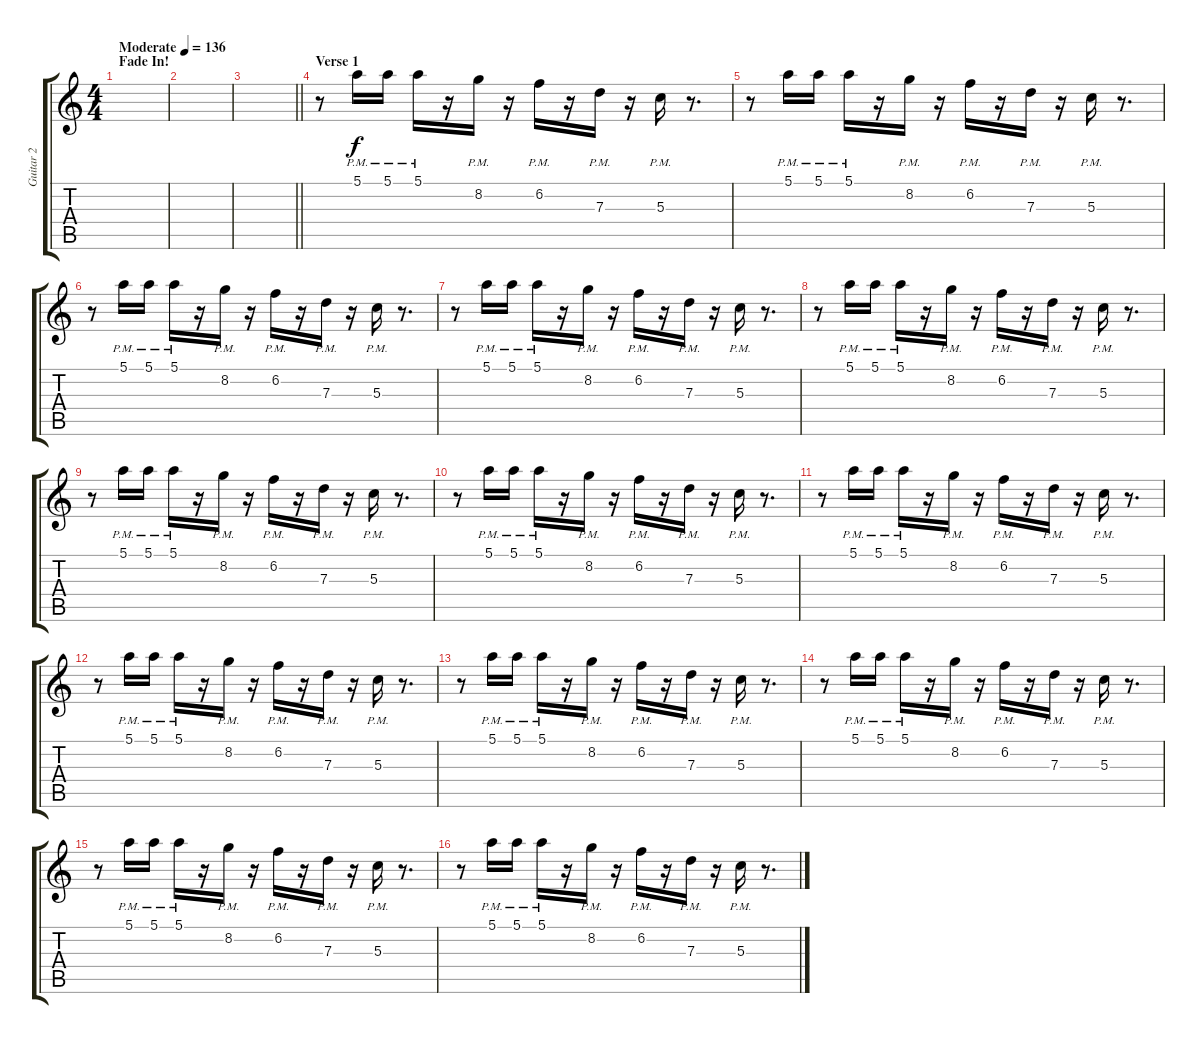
\track ("Guitar 2" "Guitar 2") {instrument electricguitarmuted}
\staff {score tabs}
\tuning (E4 B3 G3 D3 A2 E2) {hide}
\ts (4 4)
\section ("" "Fade In!")
\tempo (136 "Moderate")
\clef g2
\ks c
|
|
\barLineRight lightlight
|
\section ("" "Verse 1")
r.8 5.1{pm}.16 5.1{pm}.16 5.1{pm}.16 r.16 8.2{pm}.16 r.16 6.2{pm}.16 r.16 7.3{pm}.16 r.16 5.3{pm}.16 r.8{d} |
r.8 5.1{pm}.16 5.1{pm}.16 5.1{pm}.16 r.16 8.2{pm}.16 r.16 6.2{pm}.16 r.16 7.3{pm}.16 r.16 5.3{pm}.16 r.8{d} |
r.8 5.1{pm}.16 5.1{pm}.16 5.1{pm}.16 r.16 8.2{pm}.16 r.16 6.2{pm}.16 r.16 7.3{pm}.16 r.16 5.3{pm}.16 r.8{d} |
r.8 5.1{pm}.16 5.1{pm}.16 5.1{pm}.16 r.16 8.2{pm}.16 r.16 6.2{pm}.16 r.16 7.3{pm}.16 r.16 5.3{pm}.16 r.8{d} |
r.8 5.1{pm}.16 5.1{pm}.16 5.1{pm}.16 r.16 8.2{pm}.16 r.16 6.2{pm}.16 r.16 7.3{pm}.16 r.16 5.3{pm}.16 r.8{d} |
r.8 5.1{pm}.16 5.1{pm}.16 5.1{pm}.16 r.16 8.2{pm}.16 r.16 6.2{pm}.16 r.16 7.3{pm}.16 r.16 5.3{pm}.16 r.8{d} |
r.8 5.1{pm}.16 5.1{pm}.16 5.1{pm}.16 r.16 8.2{pm}.16 r.16 6.2{pm}.16 r.16 7.3{pm}.16 r.16 5.3{pm}.16 r.8{d} |
r.8 5.1{pm}.16 5.1{pm}.16 5.1{pm}.16 r.16 8.2{pm}.16 r.16 6.2{pm}.16 r.16 7.3{pm}.16 r.16 5.3{pm}.16 r.8{d} |
r.8 5.1{pm}.16 5.1{pm}.16 5.1{pm}.16 r.16 8.2{pm}.16 r.16 6.2{pm}.16 r.16 7.3{pm}.16 r.16 5.3{pm}.16 r.8{d} |
r.8 5.1{pm}.16 5.1{pm}.16 5.1{pm}.16 r.16 8.2{pm}.16 r.16 6.2{pm}.16 r.16 7.3{pm}.16 r.16 5.3{pm}.16 r.8{d} |
r.8 5.1{pm}.16 5.1{pm}.16 5.1{pm}.16 r.16 8.2{pm}.16 r.16 6.2{pm}.16 r.16 7.3{pm}.16 r.16 5.3{pm}.16 r.8{d} |
r.8 5.1{pm}.16 5.1{pm}.16 5.1{pm}.16 r.16 8.2{pm}.16 r.16 6.2{pm}.16 r.16 7.3{pm}.16 r.16 5.3{pm}.16 r.8{d} |
r.8 5.1{pm}.16 5.1{pm}.16 5.1{pm}.16 r.16 8.2{pm}.16 r.16 6.2{pm}.16 r.16 7.3{pm}.16 r.16 5.3{pm}.16 r.8{d}
